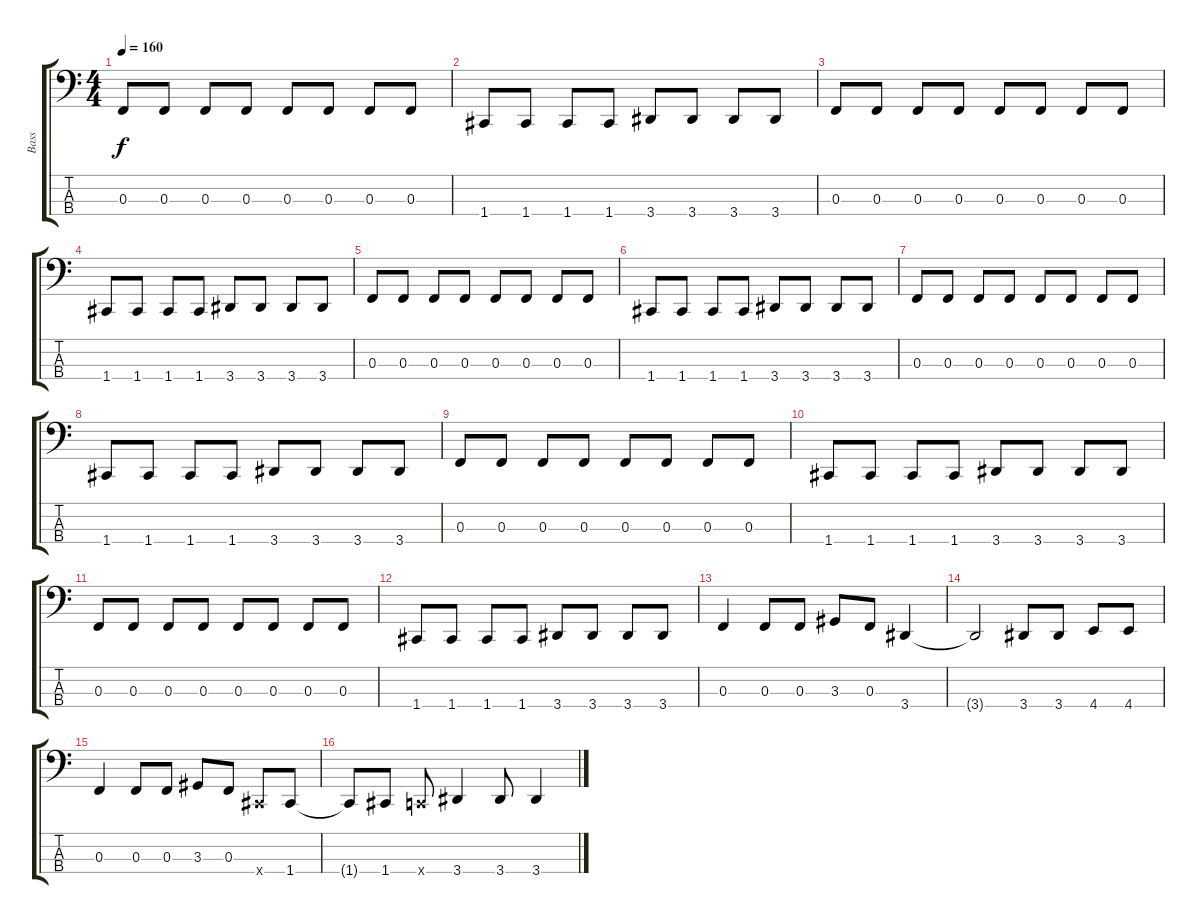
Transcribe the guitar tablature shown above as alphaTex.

\track ("Bass" "Bass") {instrument electricbassfinger}
\staff {score tabs}
\tuning (Eb2 Bb1 F1 C1) {hide}
\ts (4 4)
\tempo 160
\clef f4
\ks c
0.3.8{dy f} 0.3.8 0.3.8 0.3.8 0.3.8 0.3.8 0.3.8 0.3.8 |
1.4.8 1.4.8 1.4.8 1.4.8 3.4.8 3.4.8 3.4.8 3.4.8 |
0.3.8 0.3.8 0.3.8 0.3.8 0.3.8 0.3.8 0.3.8 0.3.8 |
1.4.8 1.4.8 1.4.8 1.4.8 3.4.8 3.4.8 3.4.8 3.4.8 |
0.3.8 0.3.8 0.3.8 0.3.8 0.3.8 0.3.8 0.3.8 0.3.8 |
1.4.8 1.4.8 1.4.8 1.4.8 3.4.8 3.4.8 3.4.8 3.4.8 |
0.3.8 0.3.8 0.3.8 0.3.8 0.3.8 0.3.8 0.3.8 0.3.8 |
1.4.8 1.4.8 1.4.8 1.4.8 3.4.8 3.4.8 3.4.8 3.4.8 |
0.3.8 0.3.8 0.3.8 0.3.8 0.3.8 0.3.8 0.3.8 0.3.8 |
1.4.8 1.4.8 1.4.8 1.4.8 3.4.8 3.4.8 3.4.8 3.4.8 |
0.3.8 0.3.8 0.3.8 0.3.8 0.3.8 0.3.8 0.3.8 0.3.8 |
1.4.8 1.4.8 1.4.8 1.4.8 3.4.8 3.4.8 3.4.8 3.4.8 |
0.3.4 0.3.8 0.3.8 3.3.8 0.3.8 3.4.4 |
3.4{t}.2 3.4.8 3.4.8 4.4.8 4.4.8 |
0.3.4 0.3.8 0.3.8 3.3.8 0.3.8 1.4{x}.8 1.4.8 |
1.4{t}.8 1.4.8 0.4{x}.8 3.4.4 3.4.8 3.4.4
